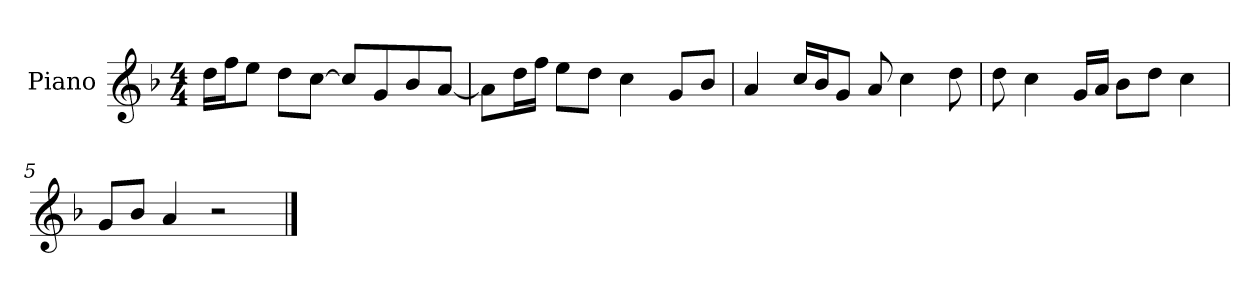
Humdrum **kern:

**kern
*part1
*staff1
*I"Piano
*I'P-no
*clefG2
*k[b-]
*M4/4
*MM90
=1
16dd\LL
16ff\J
8ee\J
8dd\L
[8cc\J
8cc/L]
8g/
8b-/
[8a/J
=2
8a\L]
16dd\L
16ff\JJ
8ee\L
8dd\J
4cc\
8g/L
8b-/J
=3
4a/
16cc/LL
16b-/J
8g/J
8a/
4cc\
8dd\
=4
8dd\
4cc\
16g/LL
16a/JJ
8b-\L
8dd\J
4cc\
=5
8g/L
8b-/J
4a/
2r
==
*-
